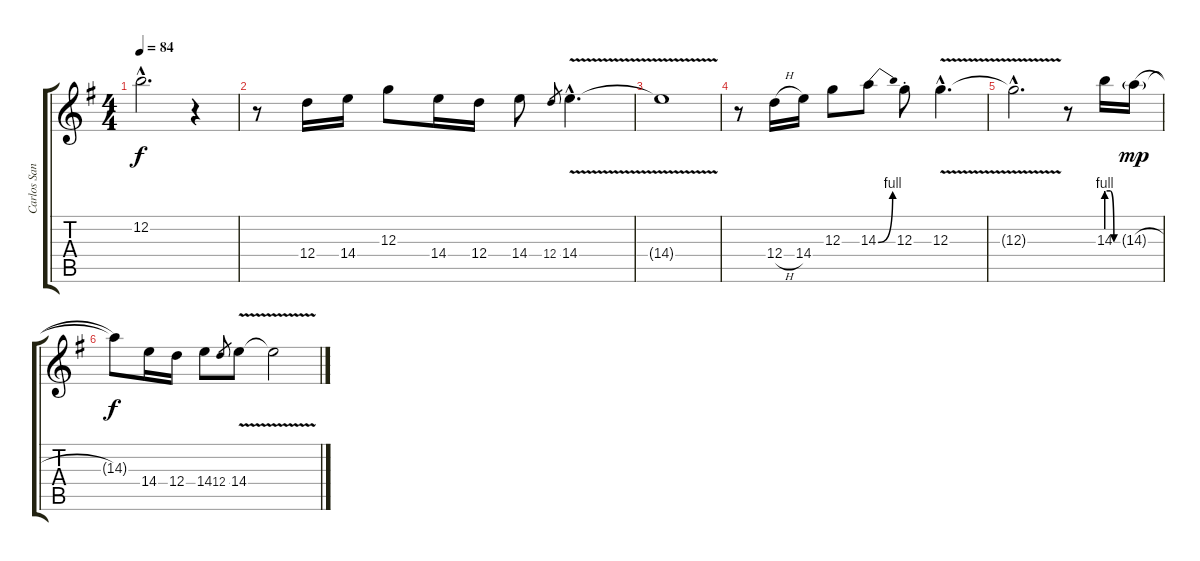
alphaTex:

\track ("Carlos Santana" "Carlos San") {instrument distortionguitar}
\staff {score tabs}
\tuning (E4 B3 G3 D3 A2 E2) {hide}
\ts (4 4)
\tempo 84
\clef g2
\ks g
12.2{hac t}.2{d dy f} r.4 |
r.8 12.4.16 14.4.16 12.3.8 14.4.16 12.4.16 14.4.8 12.4.8{gr} 14.4{v hac}.4{d} |
14.4{t}.1 |
r.8 12.4{h}.16 14.4.16 12.3.8 14.3{be (bend 0 0 60 4)}.8 12.3{st}.8 12.3{v hac}.4{d} |
12.3{hac t}.2{d} r.8 14.3{be (custom 0 4 20 4 40 0 60 0)}.16 14.3{h g}.16{dy mp} |
14.3{t}.8{dy f} 14.4.16 12.4.16 14.4.8 12.4.8{gr} 14.4{v}.8 14.4{t}.2
